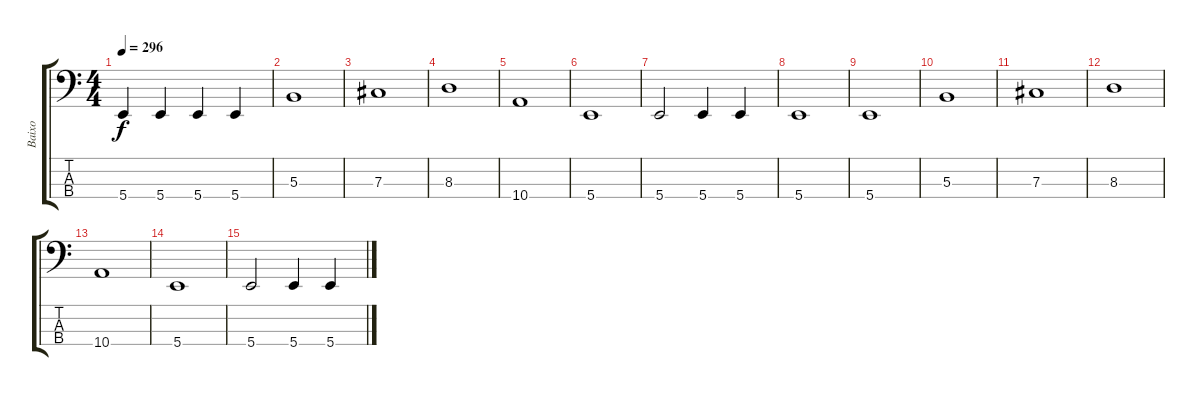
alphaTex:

\track ("Baixo" "Baixo") {instrument electricbassfinger}
\staff {score tabs}
\tuning (E2 B1 Gb1 B0) {hide}
\ts (4 4)
\tempo 296
\clef f4
\ks c
5.4.4{dy f} 5.4.4 5.4.4 5.4.4 |
5.3.1 |
7.3.1 |
8.3.1 |
10.4.1 |
5.4.1 |
5.4.2 5.4.4 5.4.4 |
5.4.1 |
5.4.1 |
5.3.1 |
7.3.1 |
8.3.1 |
10.4.1 |
5.4.1 |
5.4.2 5.4.4 5.4.4
